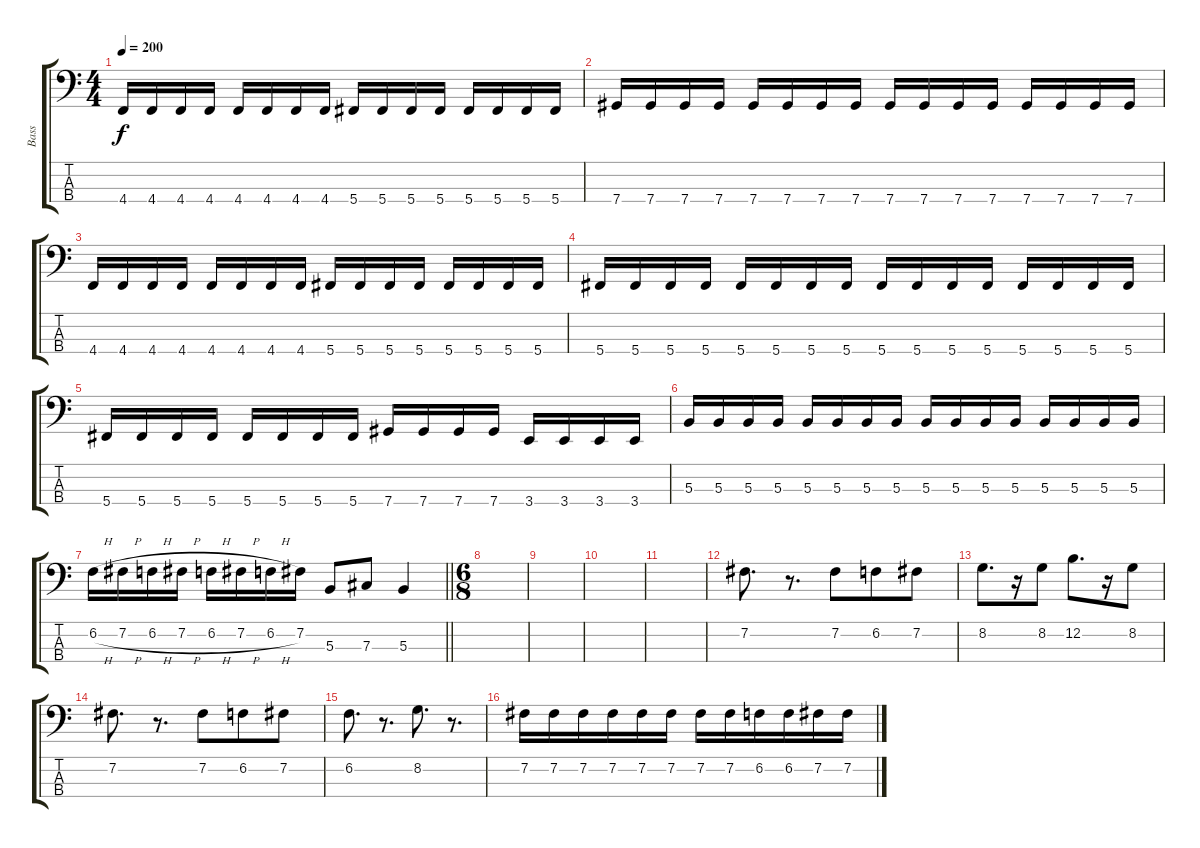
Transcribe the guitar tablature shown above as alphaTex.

\track ("Bass" "Bass") {instrument electricbasspick}
\staff {score tabs}
\tuning (E2 B1 Gb1 Db1) {hide}
\ts (4 4)
\tempo 200
\clef f4
\ks c
4.4.16{dy f} 4.4.16 4.4.16 4.4.16 4.4.16 4.4.16 4.4.16 4.4.16 5.4.16 5.4.16 5.4.16 5.4.16 5.4.16 5.4.16 5.4.16 5.4.16 |
7.4.16 7.4.16 7.4.16 7.4.16 7.4.16 7.4.16 7.4.16 7.4.16 7.4.16 7.4.16 7.4.16 7.4.16 7.4.16 7.4.16 7.4.16 7.4.16 |
4.4.16 4.4.16 4.4.16 4.4.16 4.4.16 4.4.16 4.4.16 4.4.16 5.4.16 5.4.16 5.4.16 5.4.16 5.4.16 5.4.16 5.4.16 5.4.16 |
5.4.16 5.4.16 5.4.16 5.4.16 5.4.16 5.4.16 5.4.16 5.4.16 5.4.16 5.4.16 5.4.16 5.4.16 5.4.16 5.4.16 5.4.16 5.4.16 |
5.4.16 5.4.16 5.4.16 5.4.16 5.4.16 5.4.16 5.4.16 5.4.16 7.4.16 7.4.16 7.4.16 7.4.16 3.4.16 3.4.16 3.4.16 3.4.16 |
5.3.16 5.3.16 5.3.16 5.3.16 5.3.16 5.3.16 5.3.16 5.3.16 5.3.16 5.3.16 5.3.16 5.3.16 5.3.16 5.3.16 5.3.16 5.3.16 |
\barLineRight lightlight
6.2{h}.16 7.2{h}.16 6.2{h}.16 7.2{h}.16 6.2{h}.16 7.2{h}.16 6.2{h}.16 7.2.16 5.3.8 7.3.8 5.3.4 |
\ts (6 8)
\section ("" "")
|
|
|
|
7.2.8{d} r.8{d} 7.2.8 6.2.8 7.2.8 |
8.2.8{d} r.16 8.2.8 12.2.8{d} r.16 8.2.8 |
7.2.8{d} r.8{d} 7.2.8 6.2.8 7.2.8 |
6.2.8{d} r.8{d} 8.2.8{d} r.8{d} |
7.2.16 7.2.16 7.2.16 7.2.16 7.2.16 7.2.16 7.2.16 7.2.16 6.2.16 6.2.16 7.2.16 7.2.16
